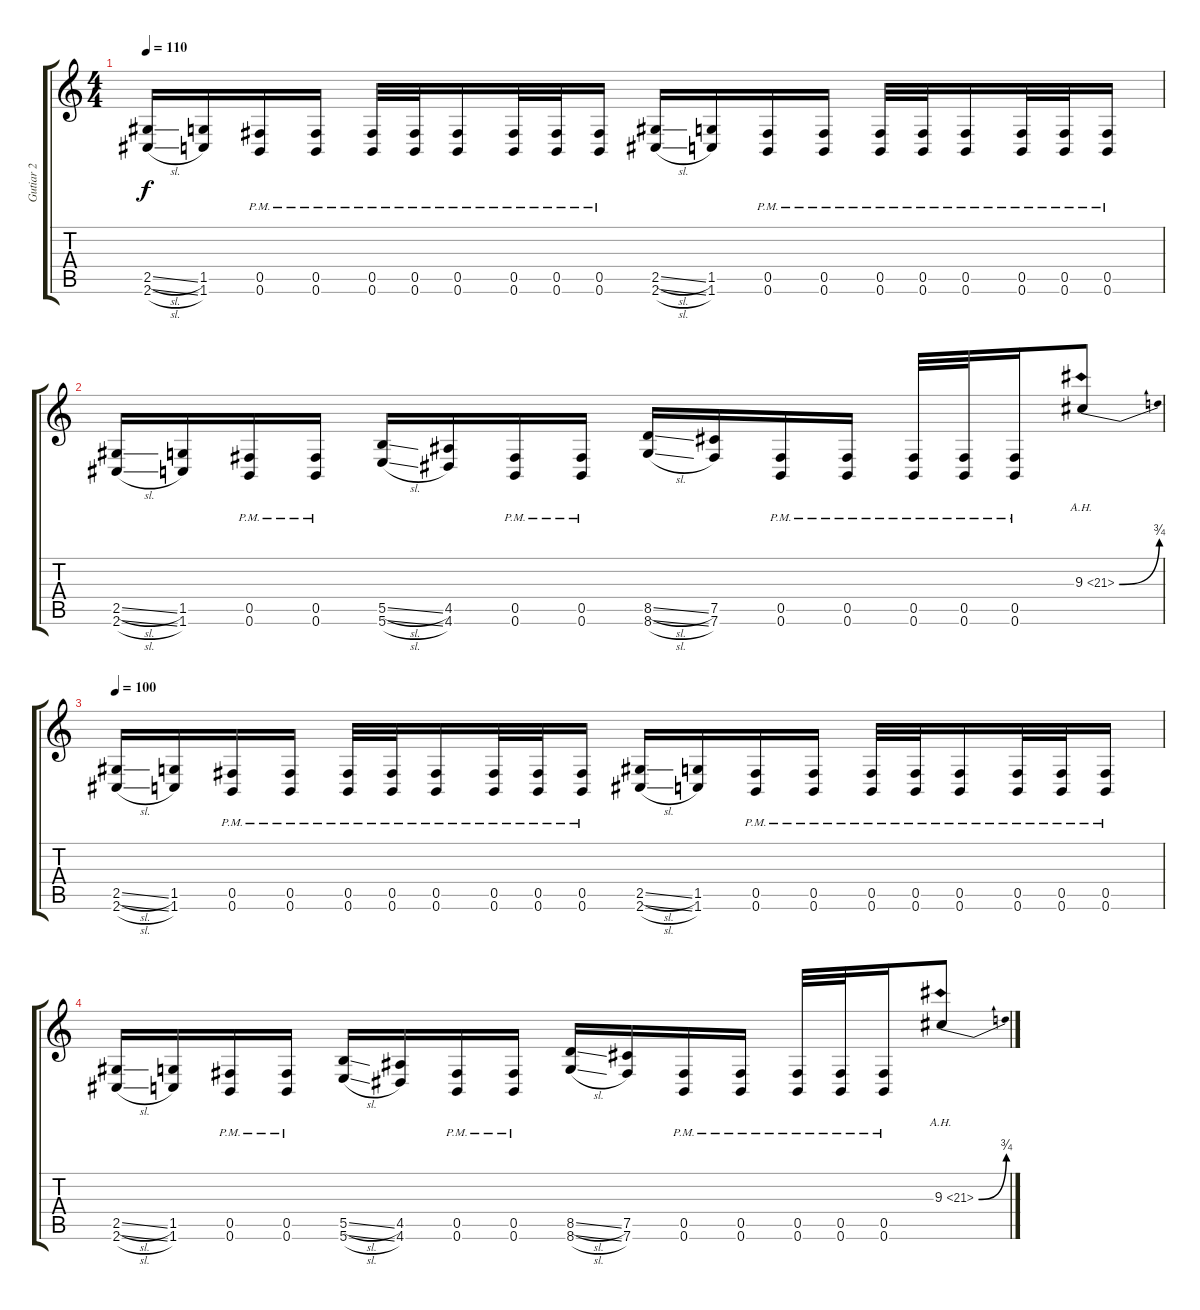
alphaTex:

\track ("Gutiar 2" "Gutiar 2") {instrument distortionguitar}
\staff {score tabs}
\tuning (Db4 Ab3 E3 B2 Gb2 B1) {hide}
\ts (4 4)
\tempo 110
\clef g2
\ks c
(2.5{sl} 2.6{sl}).16{dy f} (1.5 1.6).16 (0.5{pm} 0.6{pm}).16 (0.5{pm} 0.6{pm}).16 (0.5{pm} 0.6{pm}).32 (0.5{pm} 0.6{pm}).32 (0.5{pm} 0.6{pm}).16 (0.5{pm} 0.6{pm}).32 (0.5{pm} 0.6{pm}).32 (0.5{pm} 0.6{pm}).16 (2.5{sl} 2.6{sl}).16 (1.5 1.6).16 (0.5{pm} 0.6{pm}).16 (0.5{pm} 0.6{pm}).16 (0.5{pm} 0.6{pm}).32 (0.5{pm} 0.6{pm}).32 (0.5{pm} 0.6{pm}).16 (0.5{pm} 0.6{pm}).32 (0.5{pm} 0.6{pm}).32 (0.5{pm} 0.6{pm}).16 |
(2.5{sl} 2.6{sl}).16 (1.5 1.6).16 (0.5{pm} 0.6{pm}).16 (0.5{pm} 0.6{pm}).16 (5.5{sl} 5.6{sl}).16 (4.5 4.6).16 (0.5{pm} 0.6{pm}).16 (0.5{pm} 0.6{pm}).16 (8.5{sl} 8.6{sl}).16 (7.5 7.6).16 (0.5{pm} 0.6{pm}).16 (0.5{pm} 0.6{pm}).16 (0.5{pm} 0.6{pm}).32 (0.5{pm} 0.6{pm}).32 (0.5{pm} 0.6{pm}).16 9.3{be (bend 0 0 60 3) ah 12}.8 |
\tempo 100
(2.5{sl} 2.6{sl}).16 (1.5 1.6).16 (0.5{pm} 0.6{pm}).16 (0.5{pm} 0.6{pm}).16 (0.5{pm} 0.6{pm}).32 (0.5{pm} 0.6{pm}).32 (0.5{pm} 0.6{pm}).16 (0.5{pm} 0.6{pm}).32 (0.5{pm} 0.6{pm}).32 (0.5{pm} 0.6{pm}).16 (2.5{sl} 2.6{sl}).16 (1.5 1.6).16 (0.5{pm} 0.6{pm}).16 (0.5{pm} 0.6{pm}).16 (0.5{pm} 0.6{pm}).32 (0.5{pm} 0.6{pm}).32 (0.5{pm} 0.6{pm}).16 (0.5{pm} 0.6{pm}).32 (0.5{pm} 0.6{pm}).32 (0.5{pm} 0.6{pm}).16 |
(2.5{sl} 2.6{sl}).16 (1.5 1.6).16 (0.5{pm} 0.6{pm}).16 (0.5{pm} 0.6{pm}).16 (5.5{sl} 5.6{sl}).16 (4.5 4.6).16 (0.5{pm} 0.6{pm}).16 (0.5{pm} 0.6{pm}).16 (8.5{sl} 8.6{sl}).16 (7.5 7.6).16 (0.5{pm} 0.6{pm}).16 (0.5{pm} 0.6{pm}).16 (0.5{pm} 0.6{pm}).32 (0.5{pm} 0.6{pm}).32 (0.5{pm} 0.6{pm}).16 9.3{be (bend 0 0 60 3) ah 12}.8
